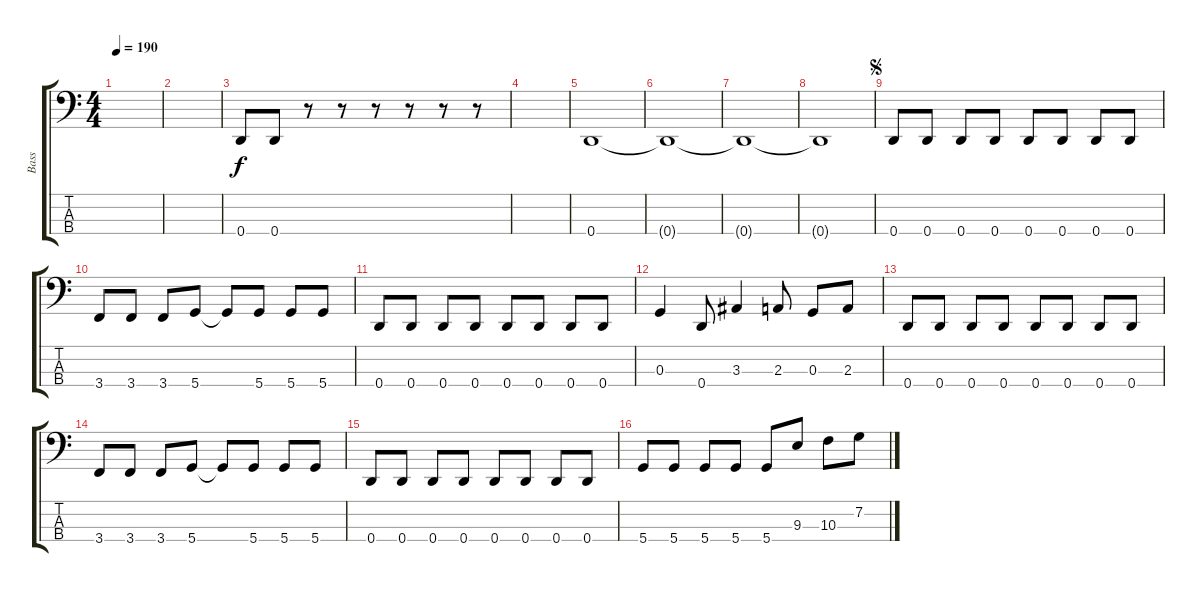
\track ("Bass" "Bass") {instrument electricbasspick}
\staff {score tabs}
\tuning (F2 C2 G1 D1) {hide}
\ts (4 4)
\tempo 190
\clef f4
\ks c
|
|
0.4.8 0.4.8 r.8 r.8 r.8 r.8 r.8 r.8 |
|
0.4.1 |
0.4{t}.1 |
0.4{t}.1 |
0.4{t}.1 |
\jump segno
0.4.8 0.4.8 0.4.8 0.4.8 0.4.8 0.4.8 0.4.8 0.4.8 |
3.4.8 3.4.8 3.4.8 5.4.8 5.4{t}.8 5.4.8 5.4.8 5.4.8 |
0.4.8 0.4.8 0.4.8 0.4.8 0.4.8 0.4.8 0.4.8 0.4.8 |
0.3.4 0.4.8 3.3.4 2.3.8 0.3.8 2.3.8 |
0.4.8 0.4.8 0.4.8 0.4.8 0.4.8 0.4.8 0.4.8 0.4.8 |
3.4.8 3.4.8 3.4.8 5.4.8 5.4{t}.8 5.4.8 5.4.8 5.4.8 |
0.4.8 0.4.8 0.4.8 0.4.8 0.4.8 0.4.8 0.4.8 0.4.8 |
5.4.8 5.4.8 5.4.8 5.4.8 5.4.8 9.3.8 10.3.8 7.2.8
